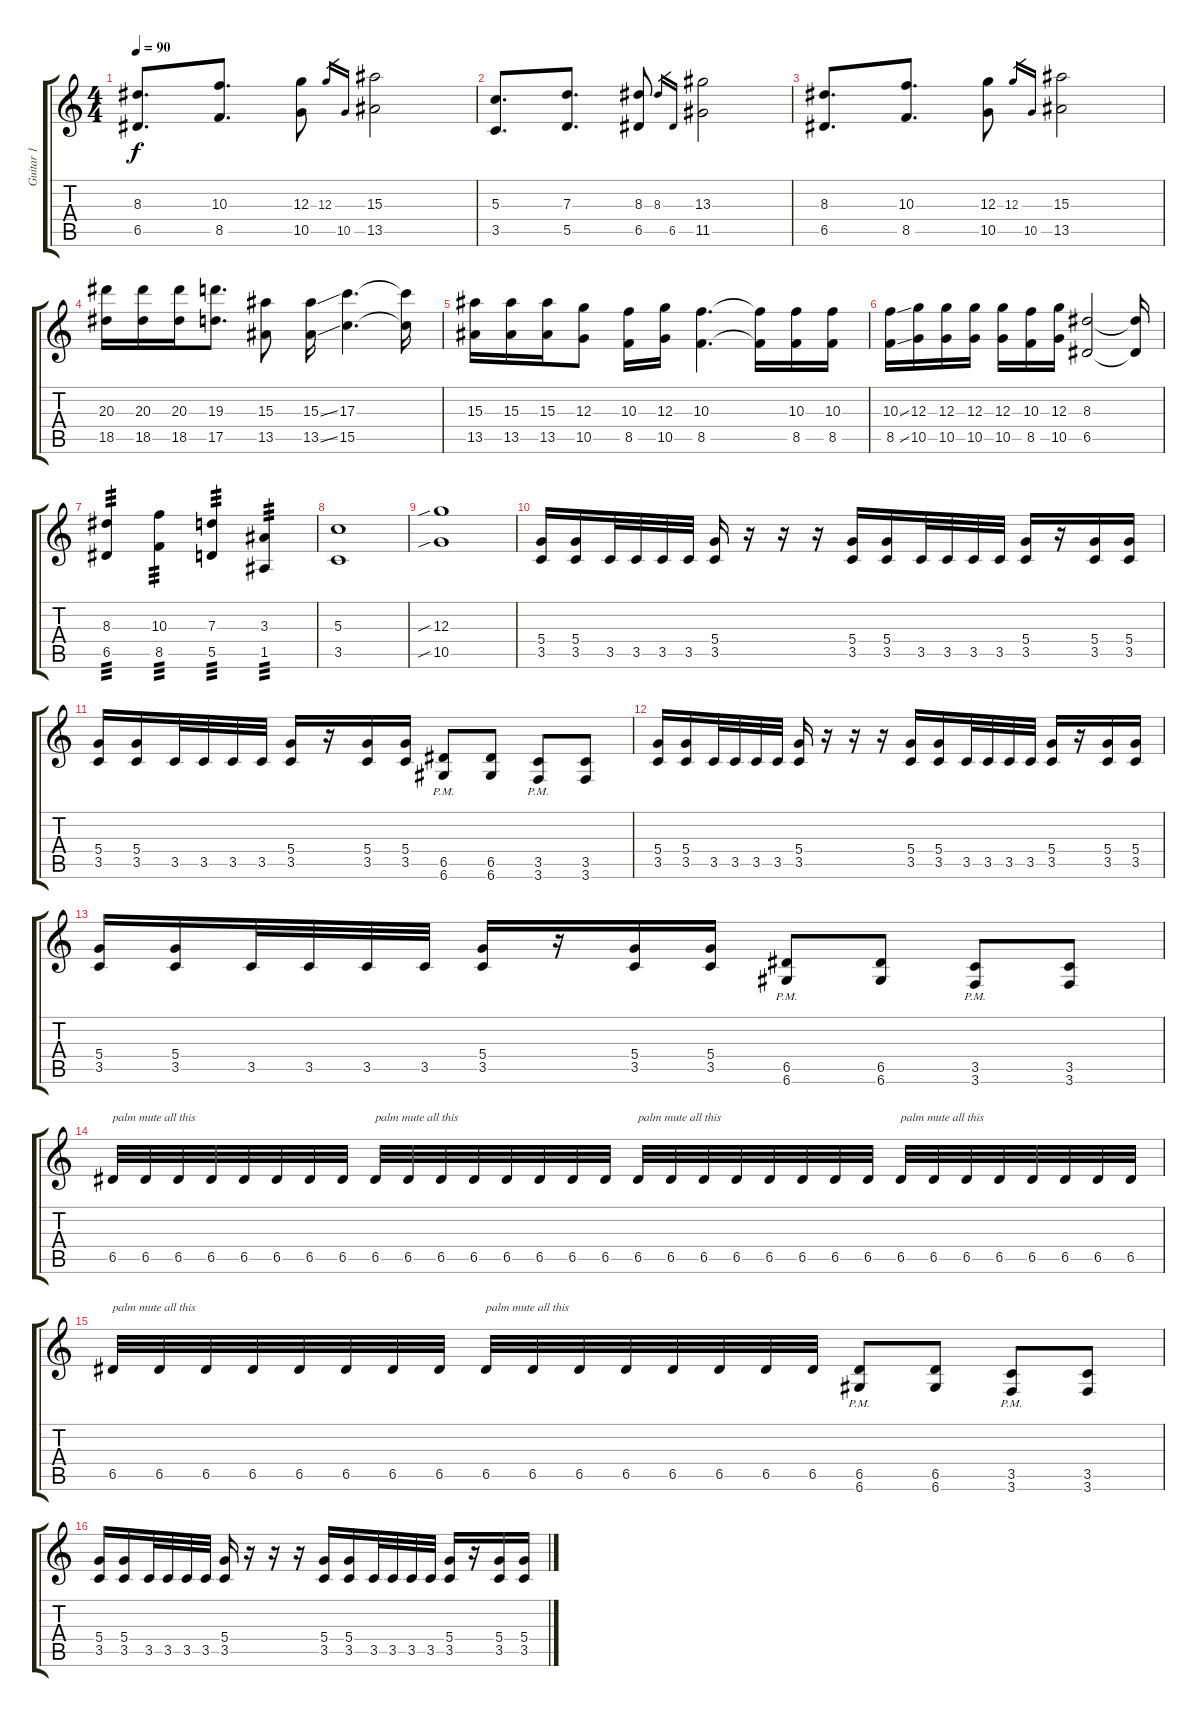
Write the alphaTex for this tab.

\track ("Guitar 1" "Guitar 1") {instrument distortionguitar}
\staff {score tabs}
\tuning (E4 B3 G3 D3 A2 D2) {hide}
\ts (4 4)
\tempo 90
\clef g2
\ks c
(8.3 6.5).8{d dy f} (10.3 8.5).8{d} (12.3 10.5).8 12.3.16{gr} 10.5.16{gr} (15.3 13.5).2 |
(5.3 3.5).8{d} (7.3 5.5).8{d} (8.3 6.5).8 8.3.16{gr} 6.5.16{gr} (13.3 11.5).2 |
(8.3 6.5).8{d} (10.3 8.5).8{d} (12.3 10.5).8 12.3.16{gr} 10.5.16{gr} (15.3 13.5).2 |
(20.3 18.5).16 (20.3 18.5).16 (20.3 18.5).16 (19.3 17.5).8{d} (15.3 13.5).8 (15.3{ss} 13.5{ss}).16 (17.3 15.5).4{d} (17.3{t} 15.5{t}).16 |
(15.3 13.5).16 (15.3 13.5).16 (15.3 13.5).16 (12.3 10.5).8 (10.3 8.5).16 (12.3 10.5).16 (10.3 8.5).4{d} (10.3{t} 8.5{t}).16 (10.3 8.5).16 (10.3 8.5).16 |
(10.3{ss} 8.5{ss}).16 (12.3 10.5).16 (12.3 10.5).16 (12.3 10.5).16 (12.3 10.5).16 (10.3 8.5).16 (12.3 10.5).16 (8.3 6.5).2 (8.3{t} 6.5{t}).16 |
(8.3 6.5).4{tp 3} (10.3 8.5).4{tp 3} (7.3 5.5).4{tp 3} (3.3 1.5).4{tp 3} |
(5.3 3.5).1 |
(12.3{sib} 10.5{sib}).1 |
(5.4 3.5).16 (5.4 3.5).16 3.5.32 3.5.32 3.5.32 3.5.32 (5.4 3.5).16 r.16 r.16 r.16 (5.4 3.5).16 (5.4 3.5).16 3.5.32 3.5.32 3.5.32 3.5.32 (5.4 3.5).16 r.16 (5.4 3.5).16 (5.4 3.5).16 |
(5.4 3.5).16 (5.4 3.5).16 3.5.32 3.5.32 3.5.32 3.5.32 (5.4 3.5).16 r.16 (5.4 3.5).16 (5.4 3.5).16 (6.5{pm} 6.6{pm}).8 (6.5 6.6).8 (3.5{pm} 3.6{pm}).8 (3.5 3.6).8 |
(5.4 3.5).16 (5.4 3.5).16 3.5.32 3.5.32 3.5.32 3.5.32 (5.4 3.5).16 r.16 r.16 r.16 (5.4 3.5).16 (5.4 3.5).16 3.5.32 3.5.32 3.5.32 3.5.32 (5.4 3.5).16 r.16 (5.4 3.5).16 (5.4 3.5).16 |
(5.4 3.5).16 (5.4 3.5).16 3.5.32 3.5.32 3.5.32 3.5.32 (5.4 3.5).16 r.16 (5.4 3.5).16 (5.4 3.5).16 (6.5{pm} 6.6{pm}).8 (6.5 6.6).8 (3.5{pm} 3.6{pm}).8 (3.5 3.6).8 |
6.5.32{txt "palm mute all this"} 6.5.32 6.5.32 6.5.32 6.5.32 6.5.32 6.5.32 6.5.32 6.5.32{txt "palm mute all this"} 6.5.32 6.5.32 6.5.32 6.5.32 6.5.32 6.5.32 6.5.32 6.5.32{txt "palm mute all this"} 6.5.32 6.5.32 6.5.32 6.5.32 6.5.32 6.5.32 6.5.32 6.5.32{txt "palm mute all this"} 6.5.32 6.5.32 6.5.32 6.5.32 6.5.32 6.5.32 6.5.32 |
6.5.32{txt "palm mute all this"} 6.5.32 6.5.32 6.5.32 6.5.32 6.5.32 6.5.32 6.5.32 6.5.32{txt "palm mute all this"} 6.5.32 6.5.32 6.5.32 6.5.32 6.5.32 6.5.32 6.5.32 (6.5{pm} 6.6{pm}).8 (6.5 6.6).8 (3.5{pm} 3.6{pm}).8 (3.5 3.6).8 |
(5.4 3.5).16 (5.4 3.5).16 3.5.32 3.5.32 3.5.32 3.5.32 (5.4 3.5).16 r.16 r.16 r.16 (5.4 3.5).16 (5.4 3.5).16 3.5.32 3.5.32 3.5.32 3.5.32 (5.4 3.5).16 r.16 (5.4 3.5).16 (5.4 3.5).16
